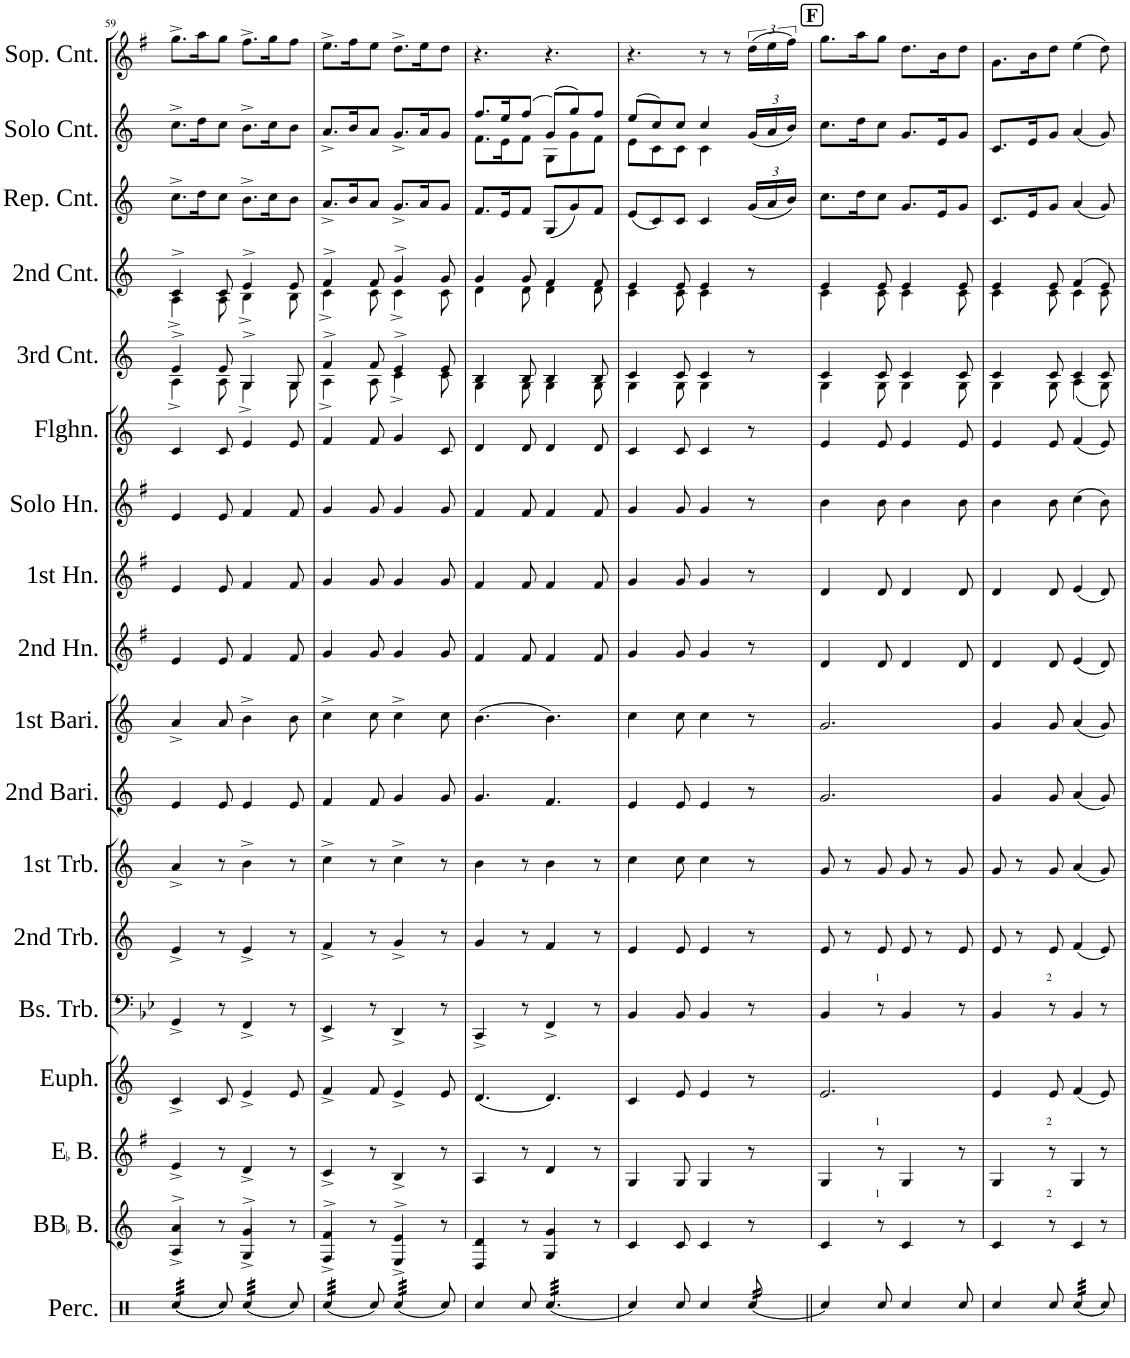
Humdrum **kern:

**kern	**kern	**kern	**kern	**kern	**kern	**kern	**kern	**kern	**kern	**kern	**kern	**kern	**kern	**kern	**kern	**kern	**kern
*part18	*part17	*part16	*part15	*part14	*part13	*part12	*part11	*part10	*part9	*part8	*part7	*part6	*part5	*part4	*part3	*part2	*part1
*staff18	*staff17	*staff16	*staff15	*staff14	*staff13	*staff12	*staff11	*staff10	*staff9	*staff8	*staff7	*staff6	*staff5	*staff4	*staff3	*staff2	*staff1
*I"Percussion (snare drum)	*I"BBaccidentalFlat Bass	*I"EaccidentalFlat Bass	*I"Euphonium	*I"Bass Trombone	*I"2nd Trombone	*I"1st Trombone	*I"2nd Baritone	*I"1st Baritone	*I"2nd Horn	*I"1st Horn	*I"Solo Horn	*I"Flugel Horn	*I"3rd Cornet	*I"2nd Cornet	*I"Repiano Cornet	*I"Solo Cornet	*I"Soprano Cornet
*I'Perc.	*I'BBaccidentalFlat B.	*I'EaccidentalFlat B.	*I'Euph.	*I'Bs. Trb.	*I'2nd Trb.	*I'1st Trb.	*I'2nd Bari.	*I'1st Bari.	*I'2nd Hn.	*I'1st Hn.	*I'Solo Hn.	*I'Flghn.	*I'3rd Cnt.	*I'2nd Cnt.	*I'Rep. Cnt.	*I'Solo Cnt.	*I'Sop. Cnt.
!!LO:PB:g=z
*clefX	*clefG2	*clefG2	*clefG2	*clefF4	*clefG2	*clefG2	*clefG2	*clefG2	*clefG2	*clefG2	*clefG2	*clefG2	*clefG2	*clefG2	*clefG2	*clefG2	*clefG2
*	*Trd15c26	*Trd12c21	*Trd8c14	*	*Trd8c14	*Trd8c14	*Trd8c14	*Trd8c14	*Trd5c9	*Trd5c9	*Trd5c9	*Trd1c2	*Trd1c2	*Trd1c2	*Trd1c2	*Trd1c2	*Trd-2c-3
*k[]	*k[]	*k[f#]	*k[]	*k[b-e-]	*k[]	*k[]	*k[]	*k[]	*k[f#]	*k[f#]	*k[f#]	*k[]	*k[]	*k[]	*k[]	*k[]	*k[f#]
*M6/8	*M6/8	*M6/8	*M6/8	*M6/8	*M6/8	*M6/8	*M6/8	*M6/8	*M6/8	*M6/8	*M6/8	*M6/8	*M6/8	*M6/8	*M6/8	*M6/8	*M6/8
=59	=59	=59	=59	=59	=59	=59	=59	=59	=59	=59	=59	=59	=59	=59	=59	=59	=59
*	*^	*^	*	*^	*	*	*	*	*	*	*	*	*^	*^	*	*	*
*tremolo	*	*	*	*	*	*	*	*	*	*	*	*	*	*	*	*	*	*	*	*	*	*
((32Rcc/LLL	4a^/	4A^</	4e^/	4ryy	4c^/	4GG^</	8ryy	4e^/	4a^/	4e/	4a^/	4e/	4e/	4e/	4c/	4e^/	4A^\	4c^/	4A^\	8.cc^\L	8.cc^\L	8.gg^\L
((32Rcc/	.	.	.	.	.	.	.	.	.	.	.	.	.	.	.	.	.	.	.	.	.	.
((32Rcc/	.	.	.	.	.	.	.	.	.	.	.	.	.	.	.	.	.	.	.	.	.	.
((32Rcc/	.	.	.	.	.	.	.	.	.	.	.	.	.	.	.	.	.	.	.	.	.	.
((32Rcc/	.	.	.	.	.	.	.	.	.	.	.	.	.	.	.	.	.	.	.	.	.	.
((32Rcc/	.	.	.	.	.	.	.	.	.	.	.	.	.	.	.	.	.	.	.	.	.	.
*	*	*	*	*	*	*v	*v	*	*	*	*	*	*	*	*	*	*	*	*	*	*	*
((32Rcc/	.	.	.	.	.	.	.	.	.	.	.	.	.	.	.	.	.	.	16dd\K	16dd\K	16aa\K
((32Rcc/JJJ	.	.	.	.	.	.	.	.	.	.	.	.	.	.	.	.	.	.	.	.	.
*Xtremolo	*	*	*	*	*	*	*	*	*	*	*	*	*	*	*	*	*	*	*	*	*
8Rcc/))	8r	8ryy	8r	8ryy	8c/	8r	8r	8r	8e/	8a/	8e/	8e/	8e/	8c/	8e/	8A\	8c/	8A\	8cc\J	8cc\J	8gg\J
*tremolo	*	*	*	*	*	*	*	*	*	*	*	*	*	*	*	*	*	*	*	*	*
(32Rcc/LLL	4g^/	4G^</	4d^/	4ryy	4e^/	4FF^/	4e^/	4b^\	4e/	4b^\	4f#/	4f#/	4f#/	4e/	4G^/	4G^\	4e^/	4B^\	8.b^\L	8.b^\L	8.ff#^\L
(32Rcc/	.	.	.	.	.	.	.	.	.	.	.	.	.	.	.	.	.	.	.	.	.
(32Rcc/	.	.	.	.	.	.	.	.	.	.	.	.	.	.	.	.	.	.	.	.	.
(32Rcc/	.	.	.	.	.	.	.	.	.	.	.	.	.	.	.	.	.	.	.	.	.
(32Rcc/	.	.	.	.	.	.	.	.	.	.	.	.	.	.	.	.	.	.	.	.	.
(32Rcc/	.	.	.	.	.	.	.	.	.	.	.	.	.	.	.	.	.	.	.	.	.
(32Rcc/	.	.	.	.	.	.	.	.	.	.	.	.	.	.	.	.	.	.	16cc\K	16cc\K	16gg\K
(32Rcc/JJJ	.	.	.	.	.	.	.	.	.	.	.	.	.	.	.	.	.	.	.	.	.
*Xtremolo	*	*	*	*	*	*	*	*	*	*	*	*	*	*	*	*	*	*	*	*	*
*	*	*	*	*	*	*^	*	*	*	*	*	*	*	*	*	*	*	*	*	*	*
8Rcc/)	8r	8ryy	8r	8ryy	8e/	8r	8ryy	8r	8r	8e/	8b\	8f#/	8f#/	8f#/	8e/	8G/	8G\	8e/	8B\	8b\J	8b\J	8ff#\J
=60	=60	=60	=60	=60	=60	=60	=60	=60	=60	=60	=60	=60	=60	=60	=60	=60	=60	=60	=60	=60	=60	=60
*tremolo	*	*	*	*	*	*	*	*	*	*	*	*	*	*	*	*	*	*	*	*	*	*
(32Rcc/LLL	4f^/	4F^</	4c^/	4ryy	4f^/	4EE-^/	8ryy	4f^/	4cc^\	4f/	4cc^\	4g/	4g/	4g/	4f/	4f^/	4A^\	4f^/	4c^\	8.a^/L	8.a^/L	8.ee^\L
(32Rcc/	.	.	.	.	.	.	.	.	.	.	.	.	.	.	.	.	.	.	.	.	.	.
(32Rcc/	.	.	.	.	.	.	.	.	.	.	.	.	.	.	.	.	.	.	.	.	.	.
(32Rcc/	.	.	.	.	.	.	.	.	.	.	.	.	.	.	.	.	.	.	.	.	.	.
(32Rcc/	.	.	.	.	.	.	.	.	.	.	.	.	.	.	.	.	.	.	.	.	.	.
(32Rcc/	.	.	.	.	.	.	.	.	.	.	.	.	.	.	.	.	.	.	.	.	.	.
*	*	*	*	*	*	*v	*v	*	*	*	*	*	*	*	*	*	*	*	*	*	*	*
(32Rcc/	.	.	.	.	.	.	.	.	.	.	.	.	.	.	.	.	.	.	16b/K	16b/K	16ff#\K
(32Rcc/JJJ	.	.	.	.	.	.	.	.	.	.	.	.	.	.	.	.	.	.	.	.	.
*Xtremolo	*	*	*	*	*	*	*	*	*	*	*	*	*	*	*	*	*	*	*	*	*
8Rcc/)	8r	8ryy	8r	8ryy	8f/	8r	8r	8r	8f/	8cc\	8g/	8g/	8g/	8f/	8f/	8A\	8f/	8c\	8a/J	8a/J	8ee\J
*tremolo	*	*	*	*	*	*	*	*	*	*	*	*	*	*	*	*	*	*	*	*	*
(32Rcc/LLL	4e^/	4E^</	4B^/	4ryy	4e^/	4DD^/	4g^/	4cc^\	4g/	4cc^\	4g/	4g/	4g/	4g/	4e^/	4c^\	4g^/	4c^\	8.g^/L	8.g^/L	8.dd^\L
(32Rcc/	.	.	.	.	.	.	.	.	.	.	.	.	.	.	.	.	.	.	.	.	.
(32Rcc/	.	.	.	.	.	.	.	.	.	.	.	.	.	.	.	.	.	.	.	.	.
(32Rcc/	.	.	.	.	.	.	.	.	.	.	.	.	.	.	.	.	.	.	.	.	.
(32Rcc/	.	.	.	.	.	.	.	.	.	.	.	.	.	.	.	.	.	.	.	.	.
(32Rcc/	.	.	.	.	.	.	.	.	.	.	.	.	.	.	.	.	.	.	.	.	.
(32Rcc/	.	.	.	.	.	.	.	.	.	.	.	.	.	.	.	.	.	.	16a/K	16a/K	16ee\K
(32Rcc/JJJ	.	.	.	.	.	.	.	.	.	.	.	.	.	.	.	.	.	.	.	.	.
*Xtremolo	*	*	*	*	*	*	*	*	*	*	*	*	*	*	*	*	*	*	*	*	*
*	*	*	*	*	*	*^	*	*	*	*	*	*	*	*	*	*	*	*	*	*	*
8Rcc/)	8r	8ryy	8r	8ryy	8e/	8r	8ryy	8r	8r	8g/	8cc\	8g/	8g/	8g/	8c/	8e/	8c\	8g/	8c\	8g/J	8g/J	8dd\J
=61	=61	=61	=61	=61	=61	=61	=61	=61	=61	=61	=61	=61	=61	=61	=61	=61	=61	=61	=61	=61	=61	=61
*	*	*	*	*	*	*	*	*	*	*	*	*	*	*	*	*	*	*	*	*	*^	*
4Rcc/	4d/	4D/	4A/	4ryy	(4.d/	4CC^/	8ryy	4g/	4b\	4.g/	(4.b\	4f#/	4f#/	4f#/	4d/	4B/	4G\	4g/	4d\	8.f/L	8.ff/L	8.f\L	4.r
*	*	*	*	*	*	*v	*v	*	*	*	*	*	*	*	*	*	*	*	*	*	*	*	*
.	.	.	.	.	.	.	.	.	.	.	.	.	.	.	.	.	.	.	16e/K	16ee/K	16e\K	.
8Rcc/	8r	8ryy	8r	8ryy	.	8r	8r	8r	.	.	8f#/	8f#/	8f#/	8d/	8B/	8G\	8g/	8d\	8f/J	(8ff/J	8f\J	.
*tremolo	*	*	*	*	*	*	*	*	*	*	*	*	*	*	*	*	*	*	*	*	*	*
(32Rcc/LLL	4g/	4G/	4d/	4ryy	4.d/)	4FF^/	4f/	4b\	4.f/	4.b\)	4f#/	4f#/	4f#/	4d/	4B/	4G\	4f/	4d\	(8G/L	(8g/L)	8G\L	4.r
(32Rcc/	.	.	.	.	.	.	.	.	.	.	.	.	.	.	.	.	.	.	.	.	.	.
(32Rcc/	.	.	.	.	.	.	.	.	.	.	.	.	.	.	.	.	.	.	.	.	.	.
(32Rcc/	.	.	.	.	.	.	.	.	.	.	.	.	.	.	.	.	.	.	.	.	.	.
(32Rcc/	.	.	.	.	.	.	.	.	.	.	.	.	.	.	.	.	.	.	8g/)	8gg/)	8g\	.
(32Rcc/	.	.	.	.	.	.	.	.	.	.	.	.	.	.	.	.	.	.	.	.	.	.
(32Rcc/	.	.	.	.	.	.	.	.	.	.	.	.	.	.	.	.	.	.	.	.	.	.
(32Rcc/	.	.	.	.	.	.	.	.	.	.	.	.	.	.	.	.	.	.	.	.	.	.
*	*	*	*	*	*	*^	*	*	*	*	*	*	*	*	*	*	*	*	*	*	*	*
(32Rcc/	8r	8ryy	8r	8ryy	.	8r	8ryy	8r	8r	.	.	8f#/	8f#/	8f#/	8d/	8B/	8G\	8f/	8d\	8f/J	8ff/J	8f\J	.
(32Rcc/	.	.	.	.	.	.	.	.	.	.	.	.	.	.	.	.	.	.	.	.	.	.	.
(32Rcc/	.	.	.	.	.	.	.	.	.	.	.	.	.	.	.	.	.	.	.	.	.	.	.
(32Rcc/JJJ	.	.	.	.	.	.	.	.	.	.	.	.	.	.	.	.	.	.	.	.	.	.	.
*Xtremolo	*	*	*	*	*	*	*	*	*	*	*	*	*	*	*	*	*	*	*	*	*	*	*
*	*v	*v	*	*	*	*v	*v	*	*	*	*	*	*	*	*	*	*	*	*	*	*	*	*
*	*	*v	*v	*	*	*	*	*	*	*	*	*	*	*	*	*	*	*	*	*	*
=62	=62	=62	=62	=62	=62	=62	=62	=62	=62	=62	=62	=62	=62	=62	=62	=62	=62	=62	=62	=62
4Rcc/)	4c/	4G/	4c/	4BB-/	4e/	4cc\	4e/	4cc\	4g/	4g/	4g/	4c/	4c/	4G\	4e/	4c\	(8e/L	(8ee/L	8e\L	4.r
.	.	.	.	.	.	.	.	.	.	.	.	.	.	.	.	.	8c/)	8cc/)	8c\	.
8Rcc/	8c/	8G/	8e/	8BB-/	8e/	8cc\	8e/	8cc\	8g/	8g/	8g/	8c/	8c/	8G\	8e/	8c\	8c/J	8cc/J	8c\J	.
4Rcc/	4c/	4G/	4e/	4BB-/	4e/	4cc\	4e/	4cc\	4g/	4g/	4g/	4c/	4c/	4G\	4e/	4c\	4c/	4cc/	4c\	8r
.	.	.	.	.	.	.	.	.	.	.	.	.	.	.	.	.	.	.	.	8r
*	*	*	*	*	*	*	*	*	*	*	*	*	*	*	*	*	*Xbrackettup	*Xbrackettup	*	*
*tremolo	*	*	*	*	*	*	*	*	*	*	*	*	*	*	*	*	*	*	*	*
(32Rcc/	8r	8r	8r	8r	8r	8r	8r	8r	8r	8r	8r	8r	8r	8ryy	8r	8ryy	(24g/LL	(24g/LL	8ryy	(24dd\LL
(32Rcc/	.	.	.	.	.	.	.	.	.	.	.	.	.	.	.	.	.	.	.	.
.	.	.	.	.	.	.	.	.	.	.	.	.	.	.	.	.	24a/	24a/	.	24ee\
(32Rcc/	.	.	.	.	.	.	.	.	.	.	.	.	.	.	.	.	.	.	.	.
.	.	.	.	.	.	.	.	.	.	.	.	.	.	.	.	.	24b/JJ)	24b/JJ)	.	24ff#\JJ)
(32Rcc/	.	.	.	.	.	.	.	.	.	.	.	.	.	.	.	.	.	.	.	.
*Xtremolo	*	*	*	*	*	*	*	*	*	*	*	*	*	*	*	*	*	*	*	*
*	*	*	*	*	*	*	*	*	*	*	*	*	*	*	*	*	*	*v	*v	*
!!LO:REH:place=s1:a:B:cj:fs=14:t=F
=63	=63	=63	=63	=63	=63	=63	=63	=63	=63	=63	=63	=63	=63	=63	=63	=63	=63	=63	=63
4Rcc/)	4c/	4G/	2.e/	4BB-/	8e/	8g/	2.g/	2.g/	4d/	4d/	4b\	4e/	4c/	4G\	4e/	4c\	8.cc\L	8.cc\L	8.gg\L
.	.	.	.	.	8r	8r	.	.	.	.	.	.	.	.	.	.	.	.	.
.	.	.	.	.	.	.	.	.	.	.	.	.	.	.	.	.	16dd\K	16dd\K	16aa\K
!	!	!	!	!LO:TX:a:t=1	!	!	!	!	!	!	!	!	!	!	!	!	!	!	!
!	!	!LO:TX:a:t=1	!	!	!	!	!	!	!	!	!	!	!	!	!	!	!	!	!
!	!LO:TX:a:t=1	!	!	!	!	!	!	!	!	!	!	!	!	!	!	!	!	!	!
8Rcc/	8r	8r	.	8r	8e/	8g/	.	.	8d/	8d/	8b\	8e/	8c/	8G\	8e/	8c\	8cc\J	8cc\J	8gg\J
4Rcc/	4c/	4G/	.	4BB-/	8e/	8g/	.	.	4d/	4d/	4b\	4e/	4c/	4G\	4e/	4c\	8.g/L	8.g/L	8.dd\L
.	.	.	.	.	8r	8r	.	.	.	.	.	.	.	.	.	.	.	.	.
.	.	.	.	.	.	.	.	.	.	.	.	.	.	.	.	.	16e/K	16e/K	16b\K
8Rcc/	8r	8r	.	8r	8e/	8g/	.	.	8d/	8d/	8b\	8e/	8c/	8G\	8e/	8c\	8g/J	8g/J	8dd\J
=64	=64	=64	=64	=64	=64	=64	=64	=64	=64	=64	=64	=64	=64	=64	=64	=64	=64	=64	=64
4Rcc/	4c/	4G/	4e/	4BB-/	8e/	8g/	4g/	4g/	4d/	4d/	4b\	4e/	4c/	4G\	4e/	4c\	8.c/L	8.c/L	8.g\L
.	.	.	.	.	8r	8r	.	.	.	.	.	.	.	.	.	.	.	.	.
.	.	.	.	.	.	.	.	.	.	.	.	.	.	.	.	.	16e/K	16e/K	16b\K
!	!	!	!	!LO:TX:a:t=2	!	!	!	!	!	!	!	!	!	!	!	!	!	!	!
!	!	!LO:TX:a:t=2	!	!	!	!	!	!	!	!	!	!	!	!	!	!	!	!	!
!	!LO:TX:a:t=2	!	!	!	!	!	!	!	!	!	!	!	!	!	!	!	!	!	!
8Rcc/	8r	8r	8e/	8r	8e/	8g/	8g/	8g/	8d/	8d/	8b\	8e/	8c/	8G\	8e/	8c\	8g/J	8g/J	8dd\J
*tremolo	*	*	*	*	*	*	*	*	*	*	*	*	*	*	*	*	*	*	*
(32Rcc/LLL	4c/	4G/	(4f/	4BB-/	(4f/	(4a/	(4a/	(4a/	(4e/	(4e/	(4cc\	(4f/	4c/	(4A\	(4f/	4c\	(4a/	(4a/	(4ee\
(32Rcc/	.	.	.	.	.	.	.	.	.	.	.	.	.	.	.	.	.	.	.
(32Rcc/	.	.	.	.	.	.	.	.	.	.	.	.	.	.	.	.	.	.	.
(32Rcc/	.	.	.	.	.	.	.	.	.	.	.	.	.	.	.	.	.	.	.
(32Rcc/	.	.	.	.	.	.	.	.	.	.	.	.	.	.	.	.	.	.	.
(32Rcc/	.	.	.	.	.	.	.	.	.	.	.	.	.	.	.	.	.	.	.
(32Rcc/	.	.	.	.	.	.	.	.	.	.	.	.	.	.	.	.	.	.	.
(32Rcc/JJJ	.	.	.	.	.	.	.	.	.	.	.	.	.	.	.	.	.	.	.
*Xtremolo	*	*	*	*	*	*	*	*	*	*	*	*	*	*	*	*	*	*	*
8Rcc/)	8r	8r	8e/)	8r	8e/)	8g/)	8g/)	8g/)	8d/)	8d/)	8b\)	8e/)	8c/	8G\)	8e/)	8c\	8g/)	8g/)	8dd\)
*	*	*	*	*	*	*	*	*	*	*	*	*	*v	*v	*	*	*	*	*
*	*	*	*	*	*	*	*	*	*	*	*	*	*	*v	*v	*	*	*
=	=	=	=	=	=	=	=	=	=	=	=	=	=	=	=	=	=
*-	*-	*-	*-	*-	*-	*-	*-	*-	*-	*-	*-	*-	*-	*-	*-	*-	*-
